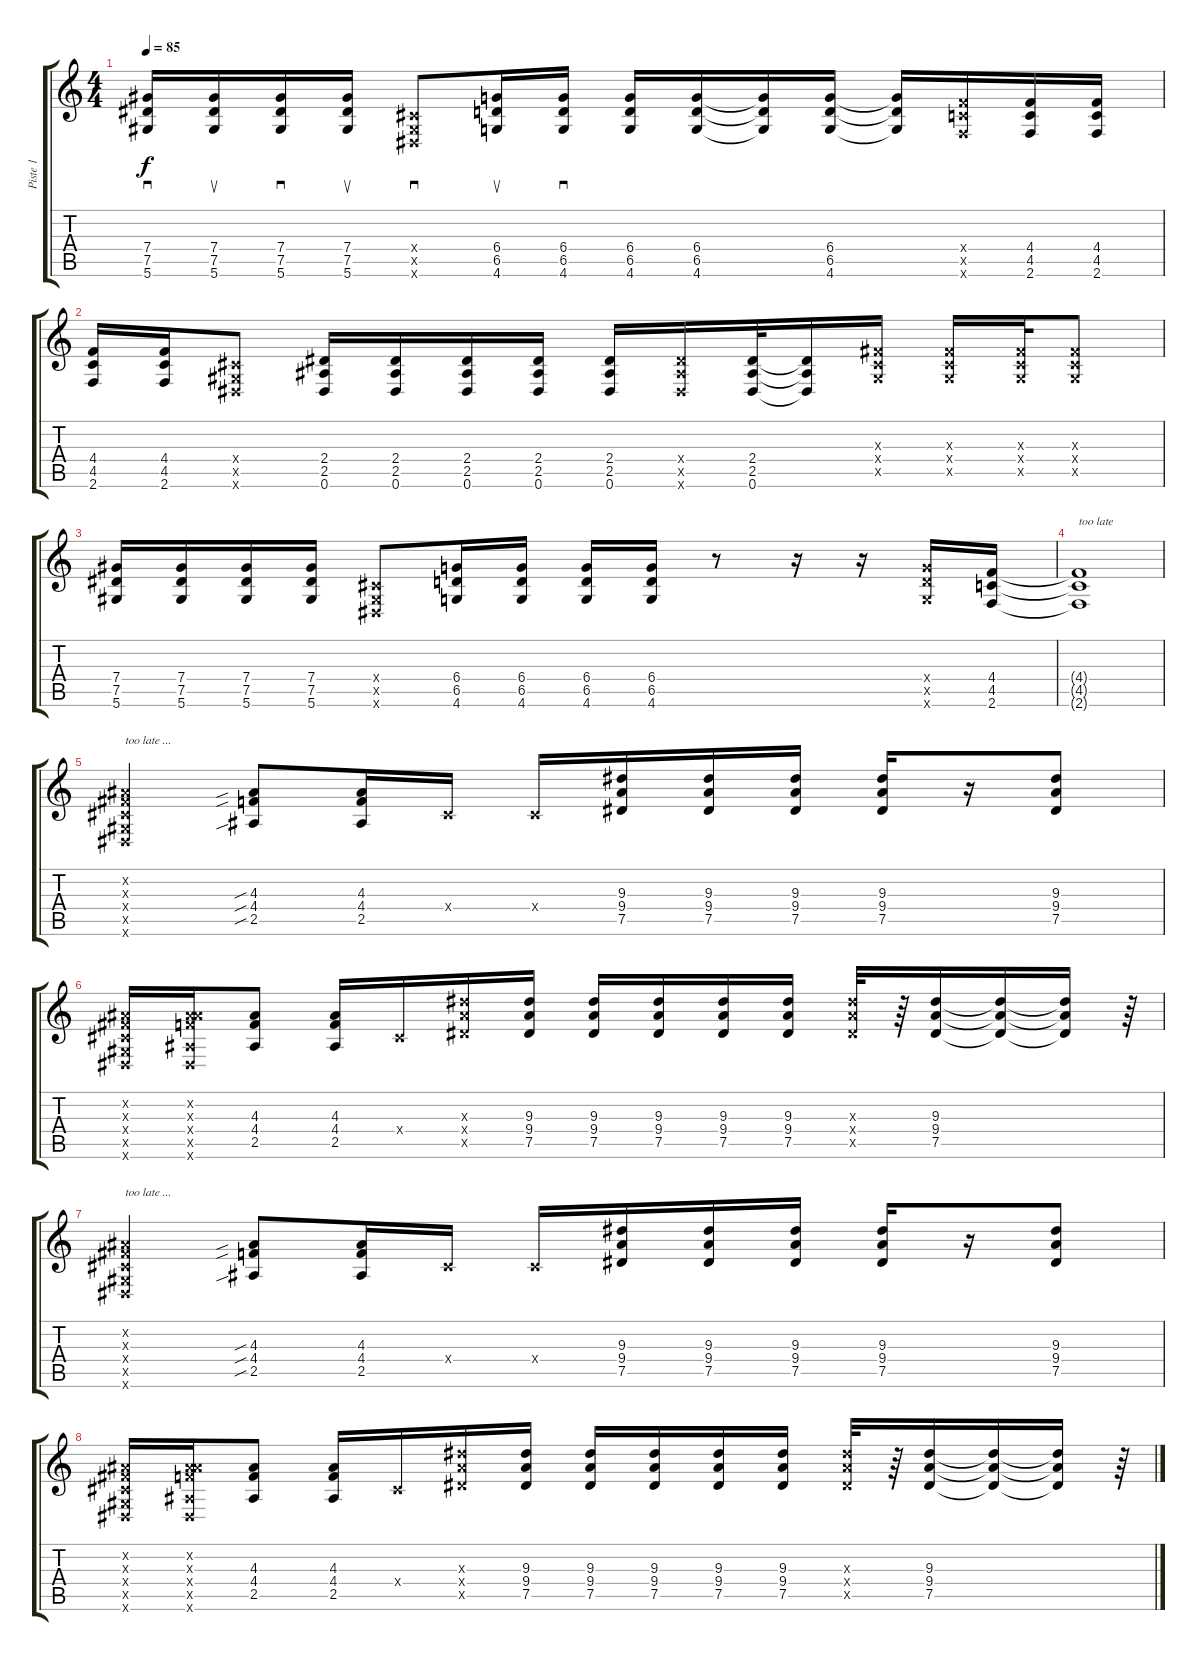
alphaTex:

\track ("Piste 1" "Piste 1") {instrument overdrivenguitar}
\staff {score tabs}
\tuning (Eb4 Bb3 Gb3 Db3 Ab2 Eb2) {hide}
\ts (4 4)
\tempo 85
\clef g2
\ks c
(7.4 7.5 5.6).16{sd dy f} (7.4 7.5 5.6).16{su} (7.4 7.5 5.6).16{sd} (7.4 7.5 5.6).16{su} (0.4{x} 0.5{x} 0.6{x}).8{sd} (6.4 6.5 4.6).16{su} (6.4 6.5 4.6).16{sd} (6.4 6.5 4.6).16 (6.4 6.5 4.6).16 (6.4{t} 6.5{t} 4.6{t}).16 (6.4 6.5 4.6).16 (6.4{t} 6.5{t} 4.6{t}).16 (4.4{x} 4.5{x} 2.6{x}).16 (4.4 4.5 2.6).16 (4.4 4.5 2.6).16 |
(4.4 4.5 2.6).16 (4.4 4.5 2.6).16 (0.4{x} 0.5{x} 0.6{x}).8 (2.4 2.5 0.6).16 (2.4 2.5 0.6).16 (2.4 2.5 0.6).16 (2.4 2.5 0.6).16 (2.4 2.5 0.6).16 (2.4{x} 2.5{x} 0.6{x}).16 (2.4 2.5 0.6).32 (2.4{t} 2.5{t} 0.6{t}).16 (0.3{x} 0.4{x} 0.5{x}).16 (0.3{x} 0.4{x} 0.5{x}).16 (0.3{x} 0.4{x} 0.5{x}).32 (0.3{x} 0.4{x} 0.5{x}).8 |
(7.4 7.5 5.6).16 (7.4 7.5 5.6).16 (7.4 7.5 5.6).16 (7.4 7.5 5.6).16 (0.4{x} 0.5{x} 0.6{x}).8 (6.4 6.5 4.6).16 (6.4 6.5 4.6).16 (6.4 6.5 4.6).16 (6.4 6.5 4.6).16 r.8 r.16 r.16 (6.4{x} 6.5{x} 4.6{x}).16 (4.4 4.5 2.6).16 |
(4.4{t} 4.5{t} 2.6{t}).1{txt "too late"} |
(0.2{x} 0.3{x} 0.4{x} 0.5{x} 0.6{x}).4{txt "too late ..."} (4.3{sib} 4.4{sib} 2.5{sib}).8 (4.3 4.4 2.5).16 0.4{x}.16 0.4{x}.16 (9.3 9.4 7.5).16 (9.3 9.4 7.5).16 (9.3 9.4 7.5).16 (9.3 9.4 7.5).16 r.16 (9.3 9.4 7.5).8 |
(0.2{x} 0.3{x} 0.4{x} 0.5{x} 0.6{x}).16 (0.2{x} 4.3{x} 4.4{x} 2.5{x} 0.6{x}).16 (4.3 4.4 2.5).8 (4.3 4.4 2.5).16 0.4{x}.16 (9.3{x} 9.4{x} 7.5{x}).16 (9.3 9.4 7.5).16 (9.3 9.4 7.5).16 (9.3 9.4 7.5).16 (9.3 9.4 7.5).16 (9.3 9.4 7.5).16 (9.3{x} 9.4{x} 7.5{x}).32 r.64 (9.3 9.4 7.5).16 (9.3{t} 9.4{t} 7.5{t}).16 (9.3{t} 9.4{t} 7.5{t}).16 r.64 |
(0.2{x} 0.3{x} 0.4{x} 0.5{x} 0.6{x}).4{txt "too late ..."} (4.3{sib} 4.4{sib} 2.5{sib}).8 (4.3 4.4 2.5).16 0.4{x}.16 0.4{x}.16 (9.3 9.4 7.5).16 (9.3 9.4 7.5).16 (9.3 9.4 7.5).16 (9.3 9.4 7.5).16 r.16 (9.3 9.4 7.5).8 |
(0.2{x} 0.3{x} 0.4{x} 0.5{x} 0.6{x}).16 (0.2{x} 4.3{x} 4.4{x} 2.5{x} 0.6{x}).16 (4.3 4.4 2.5).8 (4.3 4.4 2.5).16 0.4{x}.16 (9.3{x} 9.4{x} 7.5{x}).16 (9.3 9.4 7.5).16 (9.3 9.4 7.5).16 (9.3 9.4 7.5).16 (9.3 9.4 7.5).16 (9.3 9.4 7.5).16 (9.3{x} 9.4{x} 7.5{x}).32 r.64 (9.3 9.4 7.5).16 (9.3{t} 9.4{t} 7.5{t}).16 (9.3{t} 9.4{t} 7.5{t}).16 r.64
